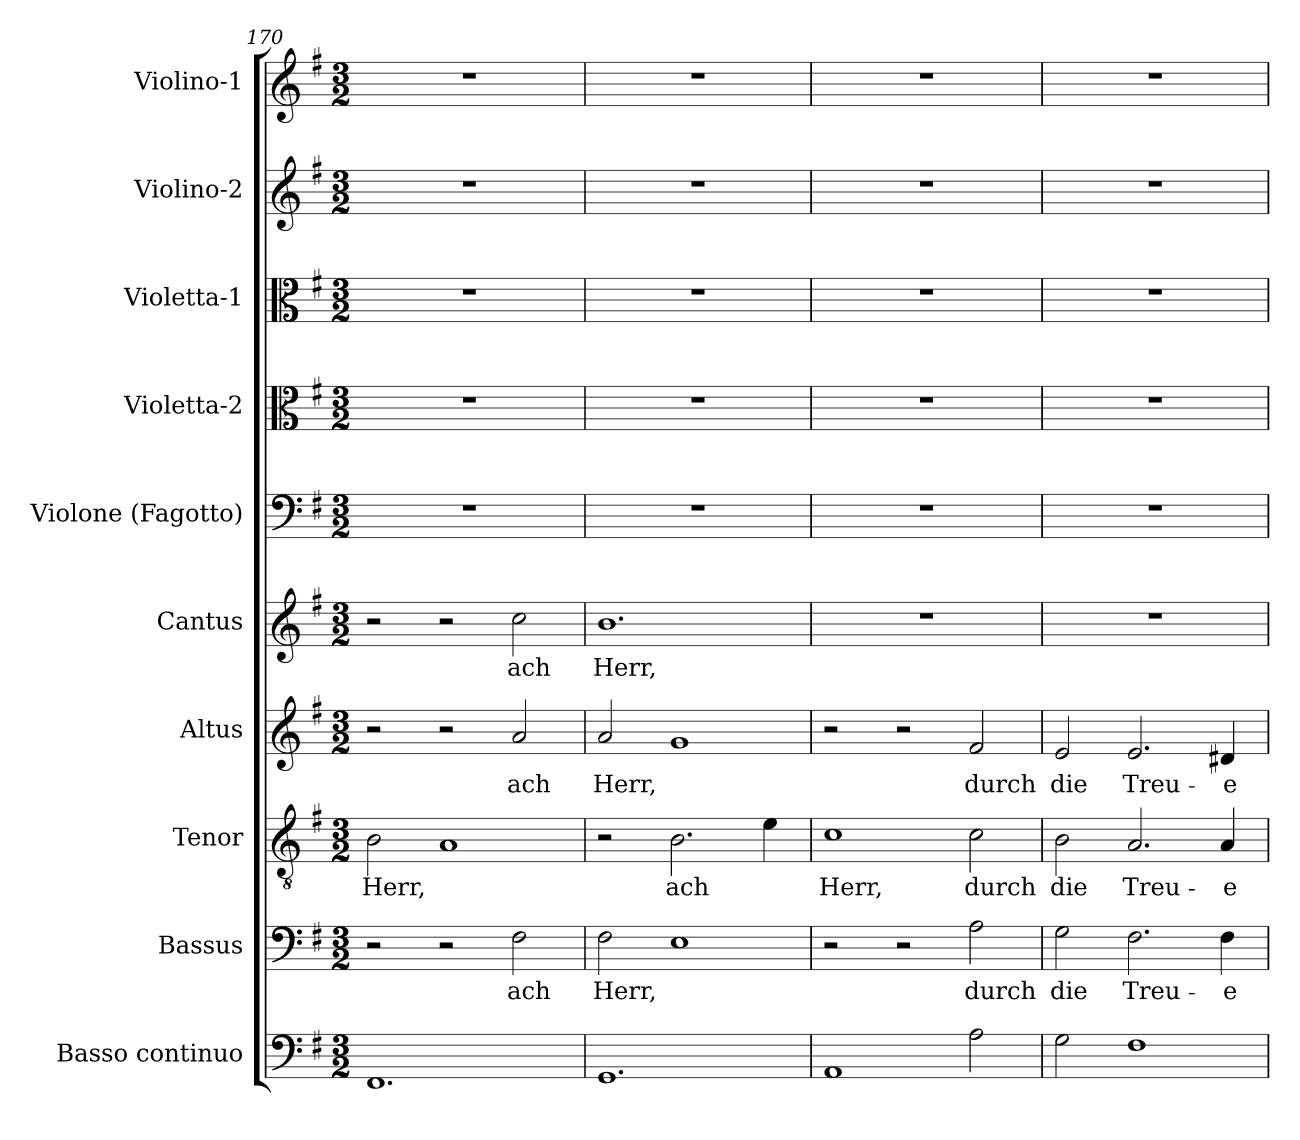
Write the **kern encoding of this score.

**kern	**kern	**text	**kern	**text	**kern	**text	**kern	**text	**kern	**kern	**kern	**kern	**kern
*part10	*part9	*part9	*part8	*part8	*part7	*part7	*part6	*part6	*part5	*part4	*part3	*part2	*part1
*staff10	*staff9	*staff9	*staff8	*staff8	*staff7	*staff7	*staff6	*staff6	*staff5	*staff4	*staff3	*staff2	*staff1
*I"Basso continuo	*I"Bassus	*	*I"Tenor	*	*I"Altus	*	*I"Cantus	*	*I"Violone (Fagotto)	*I"Violetta-2	*I"Violetta-1	*I"Violino-2	*I"Violino-1
*I'BC2	*I'B	*	*I'T	*	*I'A	*	*I'C	*	*I'Vn	*I'Va2	*I'Va1	*I'Vi2	*I'Vi1
*clefF4	*clefF4	*	*clefGv2	*	*clefG2	*	*clefG2	*	*clefF4	*clefC3	*clefC3	*clefG2	*clefG2
*k[f#]	*k[f#]	*	*k[f#]	*	*k[f#]	*	*k[f#]	*	*k[f#]	*k[f#]	*k[f#]	*k[f#]	*k[f#]
*G:	*G:	*	*G:	*	*G:	*	*G:	*	*G:	*G:	*G:	*G:	*G:
*M3/2	*M3/2	*	*M3/2	*	*M3/2	*	*M3/2	*	*M3/2	*M3/2	*M3/2	*M3/2	*M3/2
=170	=170	=170	=170	=170	=170	=170	=170	=170	=170	=170	=170	=170	=170
!	!	!	!	!LO:LY:b	!	!	!	!	!	!	!	!	!
1.FF#	2r	.	2B\	Herr,	2r	.	2r	.	1.r	1.r	1.r	1.r	1.r
.	2r	.	1A	.	2r	.	2r	.	.	.	.	.	.
!	!	!LO:LY:b	!	!	!	!	!	!	!	!	!	!	!
!	!	!	!	!	!	!LO:LY:b	!	!	!	!	!	!	!
!	!	!	!	!	!	!	!	!LO:LY:b	!	!	!	!	!
.	2F#\	ach	.	.	2a/	ach	2cc\	ach	.	.	.	.	.
=171	=171	=171	=171	=171	=171	=171	=171	=171	=171	=171	=171	=171	=171
!	!	!LO:LY:b	!	!	!	!	!	!	!	!	!	!	!
!	!	!	!	!	!	!LO:LY:b	!	!	!	!	!	!	!
!	!	!	!	!	!	!	!	!LO:LY:b	!	!	!	!	!
1.GG	2F#\	Herr,	2r	.	2a/	Herr,	1.b	Herr,	1.r	1.r	1.r	1.r	1.r
!	!	!	!	!LO:LY:b	!	!	!	!	!	!	!	!	!
.	1E	.	2.B\	ach	1g	.	.	.	.	.	.	.	.
.	.	.	4e\	.	.	.	.	.	.	.	.	.	.
=172	=172	=172	=172	=172	=172	=172	=172	=172	=172	=172	=172	=172	=172
!	!	!	!	!LO:LY:b	!	!	!	!	!	!	!	!	!
1AA	2r	.	1c	Herr,	2r	.	1.r	.	1.r	1.r	1.r	1.r	1.r
.	2r	.	.	.	2r	.	.	.	.	.	.	.	.
!	!	!LO:LY:b	!	!	!	!	!	!	!	!	!	!	!
!	!	!	!	!LO:LY:b	!	!	!	!	!	!	!	!	!
!	!	!	!	!	!	!LO:LY:b	!	!	!	!	!	!	!
2A\	2A\	durch	2c\	durch	2f#/	durch	.	.	.	.	.	.	.
!!LO:PB:g=z
=173	=173	=173	=173	=173	=173	=173	=173	=173	=173	=173	=173	=173	=173
!	!	!LO:LY:b	!	!	!	!	!	!	!	!	!	!	!
!	!	!	!	!LO:LY:b	!	!	!	!	!	!	!	!	!
!	!	!	!	!	!	!LO:LY:b	!	!	!	!	!	!	!
2G\	2G\	die	2B\	die	2e/	die	1.r	.	1.r	1.r	1.r	1.r	1.r
!	!	!LO:LY:b	!	!	!	!	!	!	!	!	!	!	!
!	!	!	!	!LO:LY:b	!	!	!	!	!	!	!	!	!
!	!	!	!	!	!	!LO:LY:b	!	!	!	!	!	!	!
1F#	2.F#\	Treu-	2.A/	Treu-	2.e/	Treu-	.	.	.	.	.	.	.
!	!	!LO:LY:b	!	!	!	!	!	!	!	!	!	!	!
!	!	!	!	!LO:LY:b	!	!	!	!	!	!	!	!	!
!	!	!	!	!	!	!LO:LY:b	!	!	!	!	!	!	!
.	4F#\	-e	4A/	-e	4d#X/	-e	.	.	.	.	.	.	.
=	=	=	=	=	=	=	=	=	=	=	=	=	=
*-	*-	*-	*-	*-	*-	*-	*-	*-	*-	*-	*-	*-	*-
